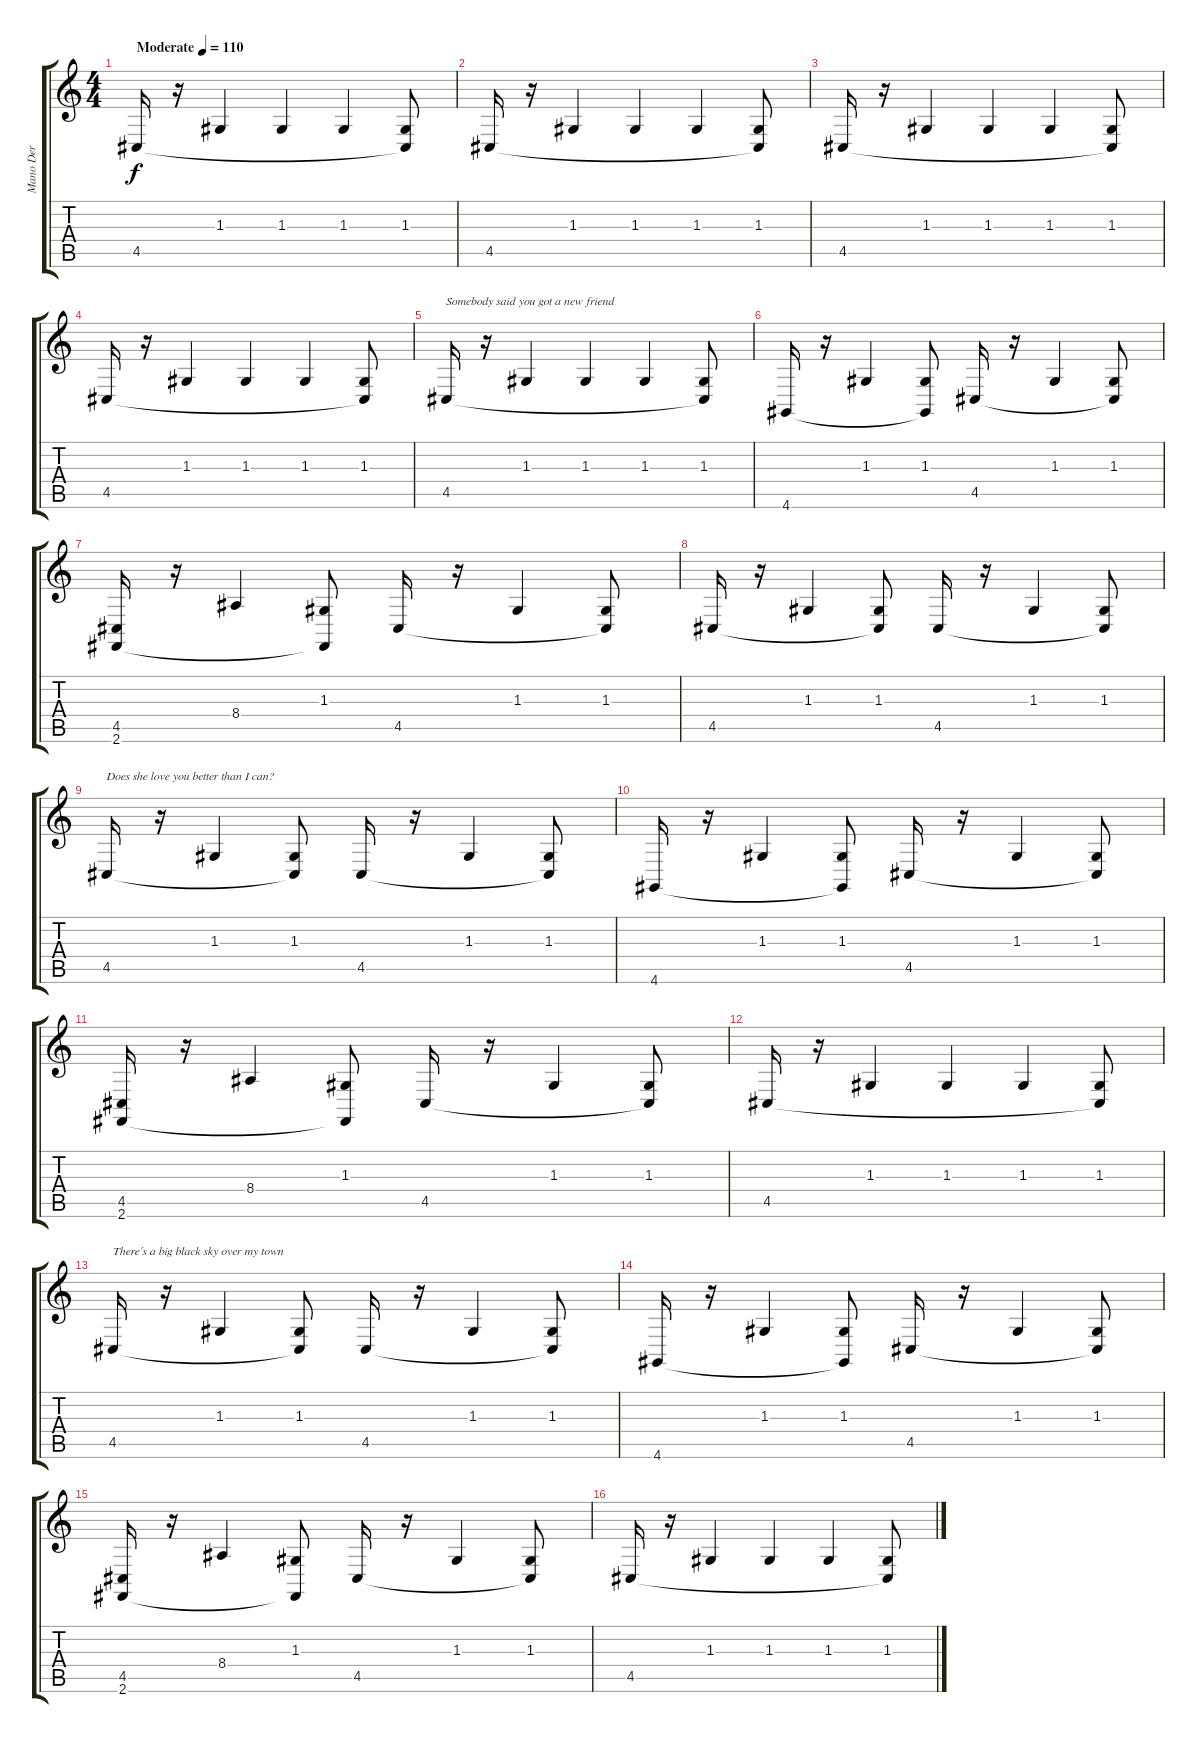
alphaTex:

\track ("Mano Der" "Mano Der") {instrument acousticgrandpiano}
\staff {score tabs}
\tuning (E4 B3 G3 D3 A2 E2) {hide}
\ts (4 4)
\tempo (110 "Moderate")
\clef g2
\ks c
4.5.16{dy f instrument acousticgrandpiano} r.16 1.3.4 1.3.4 1.3.4 (1.3 4.5{t}).8 |
4.5.16 r.16 1.3.4 1.3.4 1.3.4 (1.3 4.5{t}).8 |
4.5.16 r.16 1.3.4 1.3.4 1.3.4 (1.3 4.5{t}).8 |
4.5.16 r.16 1.3.4 1.3.4 1.3.4 (1.3 4.5{t}).8 |
4.5.16{txt "Somebody said you got a new friend"} r.16 1.3.4 1.3.4 1.3.4 (1.3 4.5{t}).8 |
4.6.16 r.16 1.3.4 (1.3 4.6{t}).8 4.5.16 r.16 1.3.4 (1.3 4.5{t}).8 |
(4.5 2.6).16 r.16 8.4.4 (1.3 2.6{t}).8 4.5.16 r.16 1.3.4 (1.3 4.5{t}).8 |
4.5.16 r.16 1.3.4 (1.3 4.5{t}).8 4.5.16 r.16 1.3.4 (1.3 4.5{t}).8 |
4.5.16{txt "Does she love you better than I can?"} r.16 1.3.4 (1.3 4.5{t}).8 4.5.16 r.16 1.3.4 (1.3 4.5{t}).8 |
4.6.16 r.16 1.3.4 (1.3 4.6{t}).8 4.5.16 r.16 1.3.4 (1.3 4.5{t}).8 |
(4.5 2.6).16 r.16 8.4.4 (1.3 2.6{t}).8 4.5.16 r.16 1.3.4 (1.3 4.5{t}).8 |
4.5.16 r.16 1.3.4 1.3.4 1.3.4 (1.3 4.5{t}).8 |
4.5.16{txt "There´s a big black sky over my town"} r.16 1.3.4 (1.3 4.5{t}).8 4.5.16 r.16 1.3.4 (1.3 4.5{t}).8 |
4.6.16 r.16 1.3.4 (1.3 4.6{t}).8 4.5.16 r.16 1.3.4 (1.3 4.5{t}).8 |
(4.5 2.6).16 r.16 8.4.4 (1.3 2.6{t}).8 4.5.16 r.16 1.3.4 (1.3 4.5{t}).8 |
4.5.16 r.16 1.3.4 1.3.4 1.3.4 (1.3 4.5{t}).8
